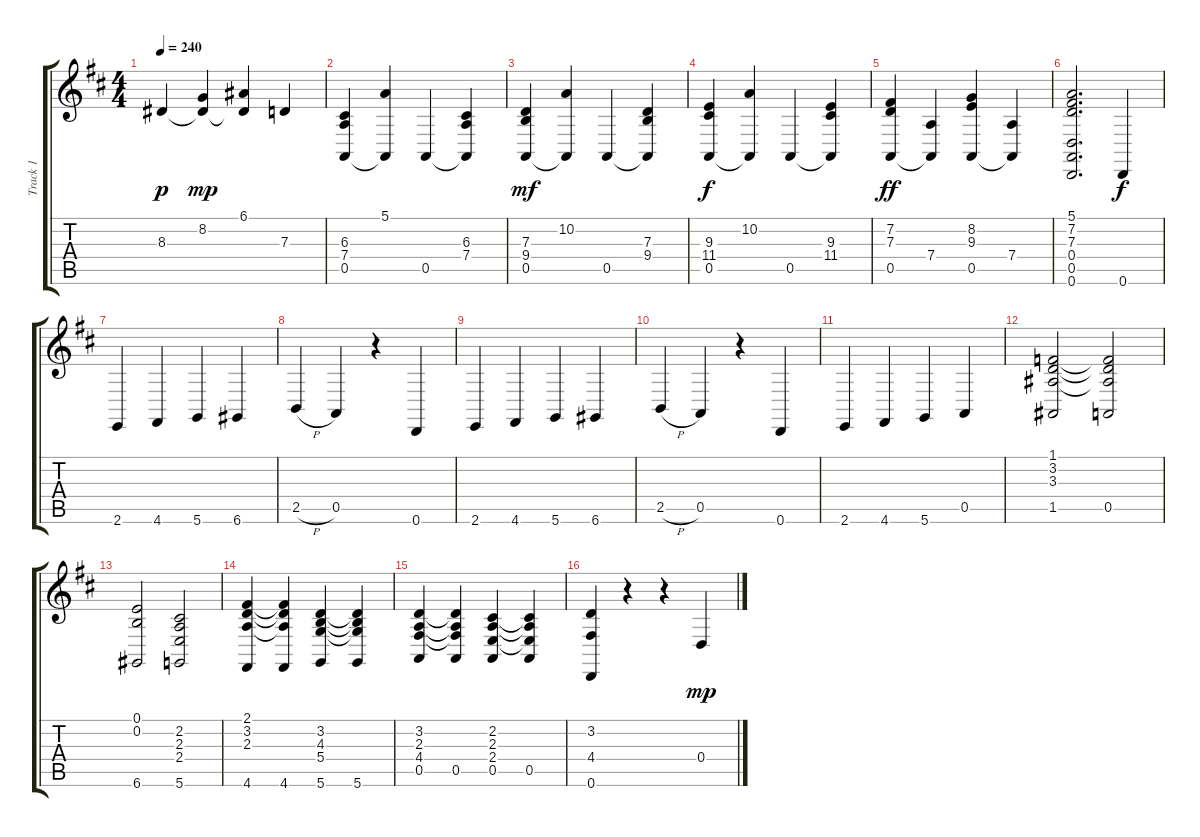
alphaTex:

\track ("Track 1" "Track 1") {instrument musicbox}
\staff {score tabs}
\tuning (E4 B3 G3 D3 A2 D2) {hide}
\ts (4 4)
\tempo 240
\clef g2
\ks d
8.3.4{dy p} (8.2 8.3{t}).4{dy mp} (6.1 8.3{t}).4 7.3.4 |
(6.3 7.4 0.5).4 (5.1 0.5{t}).4 0.5.4 (6.3 7.4 0.5{t}).4 |
(7.3 9.4 0.5).4{dy mf} (10.2 0.5{t}).4 0.5.4 (7.3 9.4 0.5{t}).4 |
(9.3 11.4 0.5).4{dy f} (10.2 0.5{t}).4 0.5.4 (9.3 11.4 0.5{t}).4 |
(7.2 7.3 0.5).4{dy ff} (7.4 0.5{t}).4 (8.2 9.3 0.5).4 (7.4 0.5{t}).4 |
(5.1 7.2 7.3 0.4 0.5 0.6).2{d} 0.6.4{dy f} |
2.6.4 4.6.4 5.6.4 6.6.4 |
2.5{h}.4 0.5.4 r.4 0.6.4 |
2.6.4 4.6.4 5.6.4 6.6.4 |
2.5{h}.4 0.5.4 r.4 0.6.4 |
2.6.4 4.6.4 5.6.4 0.5.4 |
(1.1 3.2 3.3 1.5).2 (1.1{t} 3.2{t} 3.3{t} 0.5).2 |
(0.1 0.2 6.6).2 (2.2 2.3 2.4 5.6).2 |
(2.1 3.2 2.3 4.6).4 (2.1{t} 3.2{t} 2.3{t} 4.6).4 (3.2 4.3 5.4 5.6).4 (3.2{t} 4.3{t} 5.4{t} 5.6).4 |
(3.2 2.3 4.4 0.5).4 (3.2{t} 2.3{t} 4.4{t} 0.5).4 (2.2 2.3 2.4 0.5).4 (2.2{t} 2.3{t} 2.4{t} 0.5).4 |
(3.2 4.4 0.6).4 r.4 r.4 0.4.4{dy mp}
